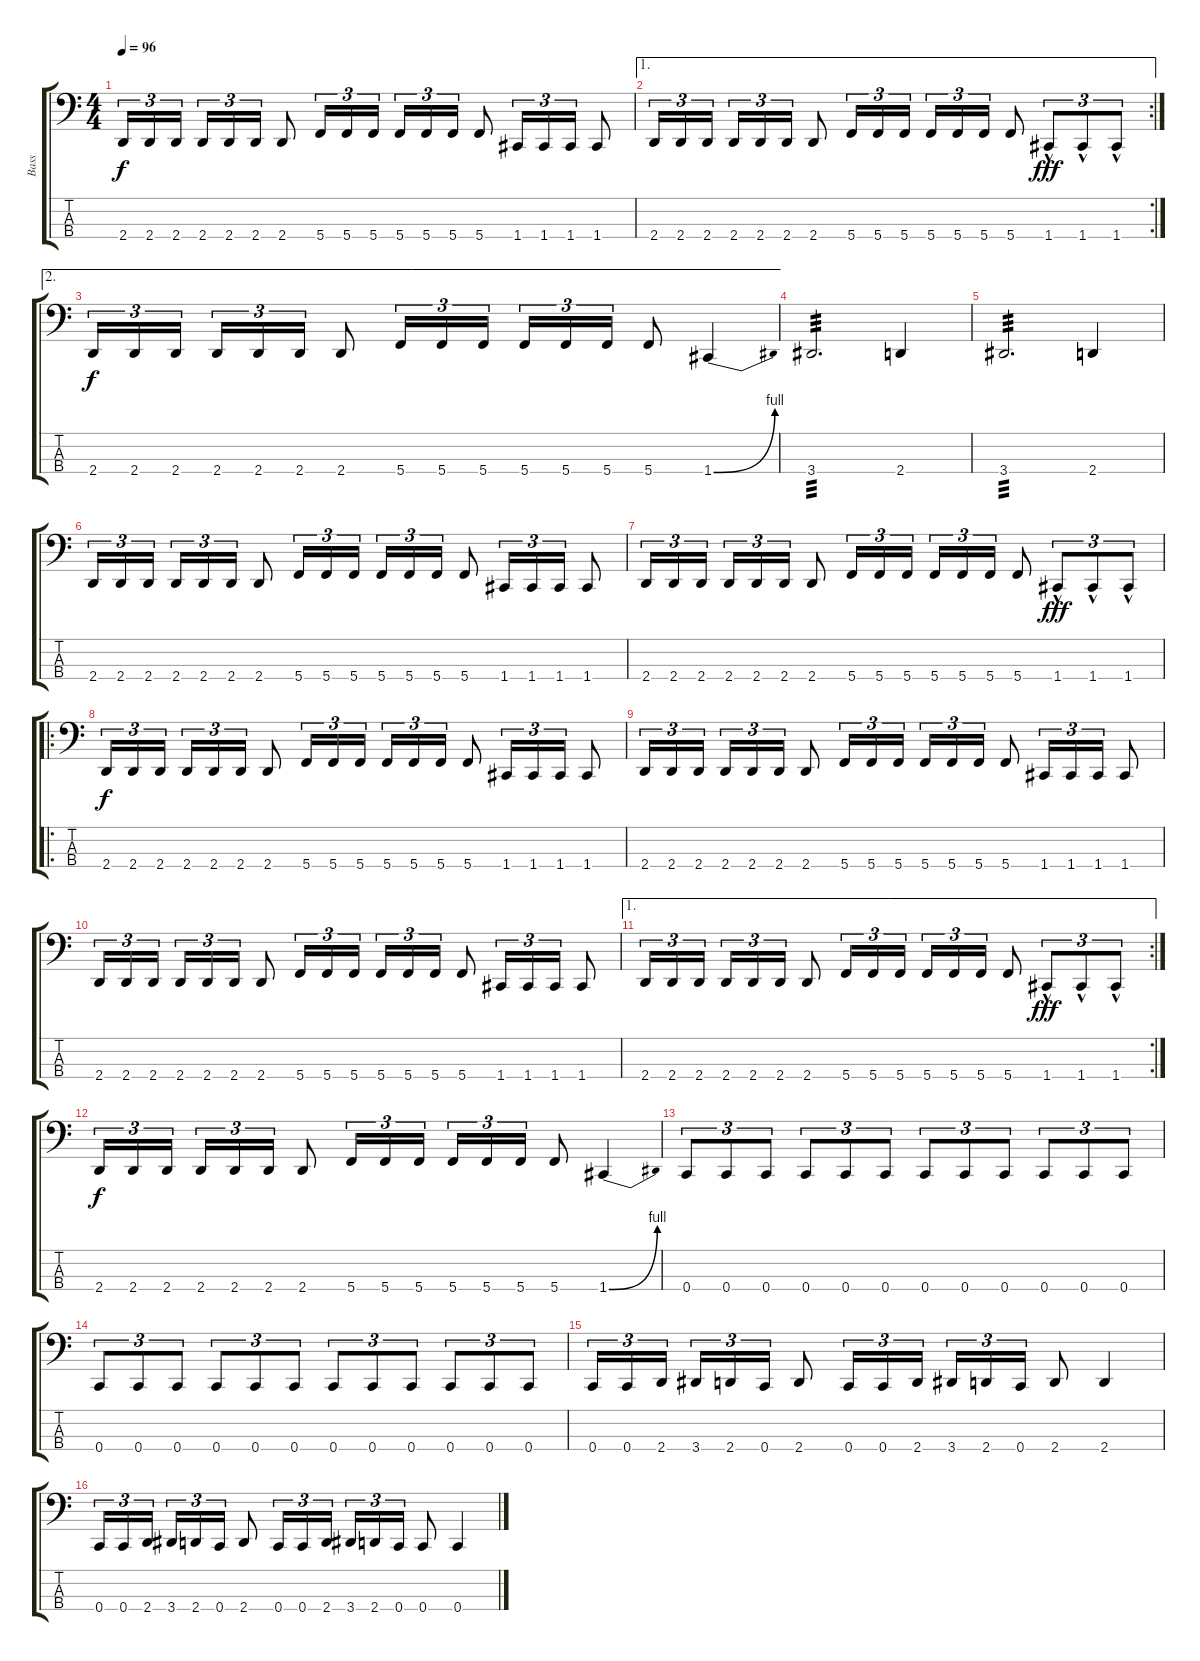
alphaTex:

\track ("Bass" "Bass") {instrument electricbassfinger}
\staff {score tabs}
\tuning (F2 C2 G1 C1) {hide}
\ts (4 4)
\tempo 96
\clef f4
\ks c
2.4.16{tu (3 2) dy f} 2.4.16{tu (3 2)} 2.4.16{tu (3 2) beam splitsecondary} 2.4.16{tu (3 2)} 2.4.16{tu (3 2)} 2.4.16{tu (3 2)} 2.4.8 5.4.16{tu (3 2)} 5.4.16{tu (3 2)} 5.4.16{tu (3 2)} 5.4.16{tu (3 2)} 5.4.16{tu (3 2)} 5.4.16{tu (3 2)} 5.4.8 1.4.16{tu (3 2)} 1.4.16{tu (3 2)} 1.4.16{tu (3 2)} 1.4.8 |
\ae 1
\rc 2
2.4.16{tu (3 2)} 2.4.16{tu (3 2)} 2.4.16{tu (3 2) beam splitsecondary} 2.4.16{tu (3 2)} 2.4.16{tu (3 2)} 2.4.16{tu (3 2)} 2.4.8 5.4.16{tu (3 2)} 5.4.16{tu (3 2)} 5.4.16{tu (3 2)} 5.4.16{tu (3 2)} 5.4.16{tu (3 2)} 5.4.16{tu (3 2)} 5.4.8 1.4{hac}.8{tu (3 2) dy fff} 1.4{hac}.8{tu (3 2)} 1.4{hac}.8{tu (3 2)} |
\ae 2
2.4.16{tu (3 2) dy f} 2.4.16{tu (3 2)} 2.4.16{tu (3 2) beam splitsecondary} 2.4.16{tu (3 2)} 2.4.16{tu (3 2)} 2.4.16{tu (3 2)} 2.4.8 5.4.16{tu (3 2)} 5.4.16{tu (3 2)} 5.4.16{tu (3 2)} 5.4.16{tu (3 2)} 5.4.16{tu (3 2)} 5.4.16{tu (3 2)} 5.4.8 1.4{be (bend 0 0 60 4)}.4 |
3.4.2{d tp 3} 2.4.4 |
3.4.2{d tp 3} 2.4.4 |
2.4.16{tu (3 2)} 2.4.16{tu (3 2)} 2.4.16{tu (3 2) beam splitsecondary} 2.4.16{tu (3 2)} 2.4.16{tu (3 2)} 2.4.16{tu (3 2)} 2.4.8 5.4.16{tu (3 2)} 5.4.16{tu (3 2)} 5.4.16{tu (3 2)} 5.4.16{tu (3 2)} 5.4.16{tu (3 2)} 5.4.16{tu (3 2)} 5.4.8 1.4.16{tu (3 2)} 1.4.16{tu (3 2)} 1.4.16{tu (3 2)} 1.4.8 |
2.4.16{tu (3 2)} 2.4.16{tu (3 2)} 2.4.16{tu (3 2) beam splitsecondary} 2.4.16{tu (3 2)} 2.4.16{tu (3 2)} 2.4.16{tu (3 2)} 2.4.8 5.4.16{tu (3 2)} 5.4.16{tu (3 2)} 5.4.16{tu (3 2)} 5.4.16{tu (3 2)} 5.4.16{tu (3 2)} 5.4.16{tu (3 2)} 5.4.8 1.4{hac}.8{tu (3 2) dy fff} 1.4{hac}.8{tu (3 2)} 1.4{hac}.8{tu (3 2)} |
\ro
2.4.16{tu (3 2) dy f} 2.4.16{tu (3 2)} 2.4.16{tu (3 2) beam splitsecondary} 2.4.16{tu (3 2)} 2.4.16{tu (3 2)} 2.4.16{tu (3 2)} 2.4.8 5.4.16{tu (3 2)} 5.4.16{tu (3 2)} 5.4.16{tu (3 2)} 5.4.16{tu (3 2)} 5.4.16{tu (3 2)} 5.4.16{tu (3 2)} 5.4.8 1.4.16{tu (3 2)} 1.4.16{tu (3 2)} 1.4.16{tu (3 2)} 1.4.8 |
2.4.16{tu (3 2)} 2.4.16{tu (3 2)} 2.4.16{tu (3 2) beam splitsecondary} 2.4.16{tu (3 2)} 2.4.16{tu (3 2)} 2.4.16{tu (3 2)} 2.4.8 5.4.16{tu (3 2)} 5.4.16{tu (3 2)} 5.4.16{tu (3 2)} 5.4.16{tu (3 2)} 5.4.16{tu (3 2)} 5.4.16{tu (3 2)} 5.4.8 1.4.16{tu (3 2)} 1.4.16{tu (3 2)} 1.4.16{tu (3 2)} 1.4.8 |
2.4.16{tu (3 2)} 2.4.16{tu (3 2)} 2.4.16{tu (3 2) beam splitsecondary} 2.4.16{tu (3 2)} 2.4.16{tu (3 2)} 2.4.16{tu (3 2)} 2.4.8 5.4.16{tu (3 2)} 5.4.16{tu (3 2)} 5.4.16{tu (3 2)} 5.4.16{tu (3 2)} 5.4.16{tu (3 2)} 5.4.16{tu (3 2)} 5.4.8 1.4.16{tu (3 2)} 1.4.16{tu (3 2)} 1.4.16{tu (3 2)} 1.4.8 |
\ae 1
\rc 2
2.4.16{tu (3 2)} 2.4.16{tu (3 2)} 2.4.16{tu (3 2) beam splitsecondary} 2.4.16{tu (3 2)} 2.4.16{tu (3 2)} 2.4.16{tu (3 2)} 2.4.8 5.4.16{tu (3 2)} 5.4.16{tu (3 2)} 5.4.16{tu (3 2)} 5.4.16{tu (3 2)} 5.4.16{tu (3 2)} 5.4.16{tu (3 2)} 5.4.8 1.4{hac}.8{tu (3 2) dy fff} 1.4{hac}.8{tu (3 2)} 1.4{hac}.8{tu (3 2)} |
2.4.16{tu (3 2) dy f} 2.4.16{tu (3 2)} 2.4.16{tu (3 2) beam splitsecondary} 2.4.16{tu (3 2)} 2.4.16{tu (3 2)} 2.4.16{tu (3 2)} 2.4.8 5.4.16{tu (3 2)} 5.4.16{tu (3 2)} 5.4.16{tu (3 2)} 5.4.16{tu (3 2)} 5.4.16{tu (3 2)} 5.4.16{tu (3 2)} 5.4.8 1.4{be (bend 0 0 60 4)}.4 |
0.4.8{tu (3 2)} 0.4.8{tu (3 2)} 0.4.8{tu (3 2)} 0.4.8{tu (3 2)} 0.4.8{tu (3 2)} 0.4.8{tu (3 2)} 0.4.8{tu (3 2)} 0.4.8{tu (3 2)} 0.4.8{tu (3 2)} 0.4.8{tu (3 2)} 0.4.8{tu (3 2)} 0.4.8{tu (3 2)} |
0.4.8{tu (3 2)} 0.4.8{tu (3 2)} 0.4.8{tu (3 2)} 0.4.8{tu (3 2)} 0.4.8{tu (3 2)} 0.4.8{tu (3 2)} 0.4.8{tu (3 2)} 0.4.8{tu (3 2)} 0.4.8{tu (3 2)} 0.4.8{tu (3 2)} 0.4.8{tu (3 2)} 0.4.8{tu (3 2)} |
0.4.16{tu (3 2)} 0.4.16{tu (3 2)} 2.4.16{tu (3 2) beam splitsecondary} 3.4.16{tu (3 2)} 2.4.16{tu (3 2)} 0.4.16{tu (3 2)} 2.4.8 0.4.16{tu (3 2)} 0.4.16{tu (3 2)} 2.4.16{tu (3 2)} 3.4.16{tu (3 2)} 2.4.16{tu (3 2)} 0.4.16{tu (3 2)} 2.4.8 2.4.4 |
0.4.16{tu (3 2)} 0.4.16{tu (3 2)} 2.4.16{tu (3 2) beam splitsecondary} 3.4.16{tu (3 2)} 2.4.16{tu (3 2)} 0.4.16{tu (3 2)} 2.4.8 0.4.16{tu (3 2)} 0.4.16{tu (3 2)} 2.4.16{tu (3 2)} 3.4.16{tu (3 2)} 2.4.16{tu (3 2)} 0.4.16{tu (3 2)} 0.4.8 0.4.4
